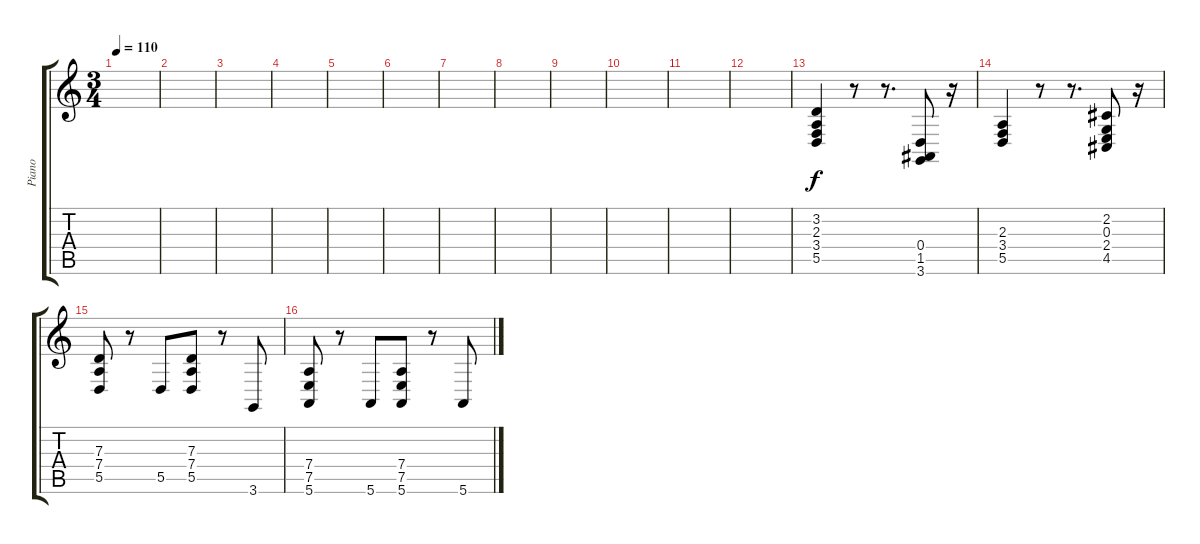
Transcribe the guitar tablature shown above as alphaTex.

\track ("Piano" "Piano") {instrument acousticgrandpiano}
\staff {score tabs}
\tuning (E4 B3 G3 D3 A2 E2) {hide}
\ts (3 4)
\tempo 110
\clef g2
\ks c
|
|
|
|
|
|
|
|
|
|
|
|
(3.2 2.3 3.4 5.5).4 r.8 r.8{d} (0.4 1.5 3.6).8 r.16 |
(2.3 3.4 5.5).4 r.8 r.8{d} (2.2 0.3 2.4 4.5).8 r.16 |
(7.3 7.4 5.5).8 r.8 5.5.8 (7.3 7.4 5.5).8 r.8 3.6.8 |
(7.4 7.5 5.6).8 r.8 5.6.8 (7.4 7.5 5.6).8 r.8 5.6.8
